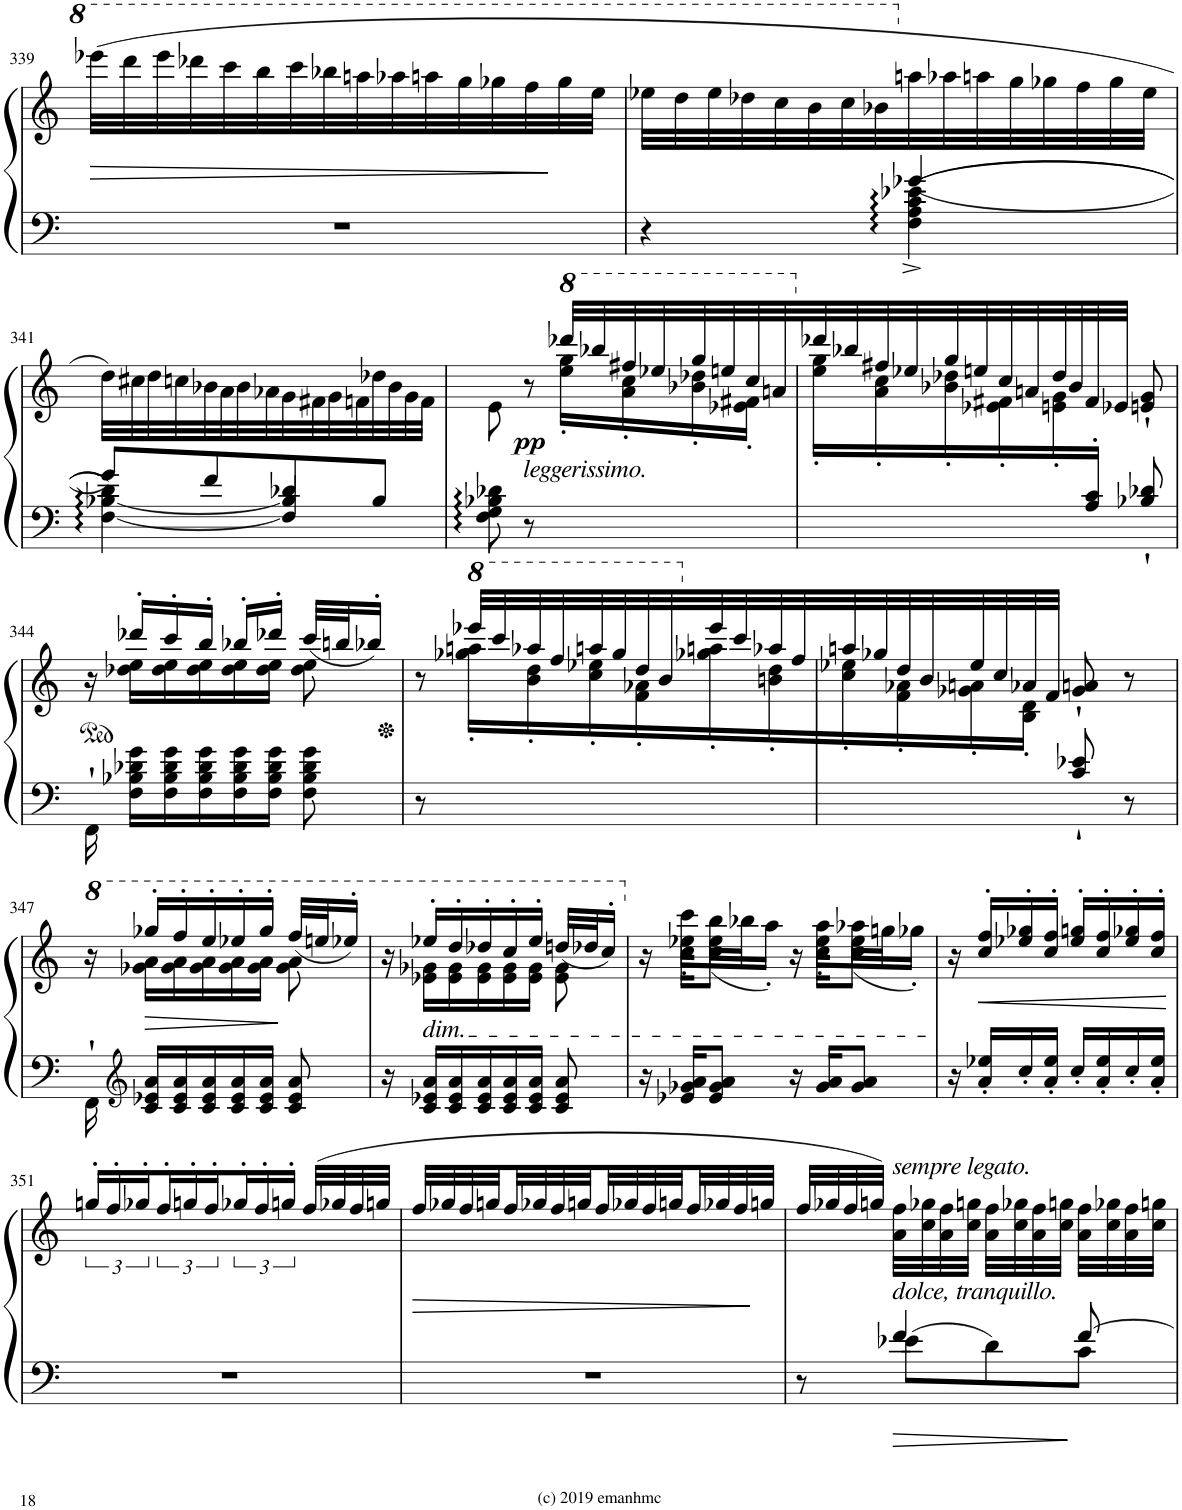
**kern	**kern	**dynam
*part1	*part1	*part1
*staff2	*staff1	*staff1/2
*I"Piano	*	*
*I'Pno.	*	*
!!LO:PB:g=z
*clefF4	*clefG2	*
*k[]	*k[]	*
*M2/4	*M2/4	*
=339	=339	=339
!	!	!LO:HP:b
2r	(32eeee-X\LLL	>
.	32dddd\	.
.	32eeee-\	.
.	32dddd-X\	.
.	32cccc\	.
.	32bbb\	.
.	32cccc\	.
.	32bbb-X\	.
.	32aaan\	.
.	32aaa-X\	.
.	32aaan\	.
.	32ggg\	.
.	32ggg-X\	.
.	32fff\	.
.	32ggg-\	]
.	32eee\JJJ	.
=340	=340	=340
*^	*	*
4r	4ryy	32eee-X\LLL	.
.	.	32ddd\	.
.	.	32eee-\	.
.	.	32ddd-X\	.
.	.	32ccc\	.
.	.	32bb\	.
.	.	32ccc\	.
.	.	32bb-X\	.
4F\^ 4A\^ 4c\^ 4e-X\^	4g-X/	32aan\	.
.	.	32aa-X\	.
.	.	32aan\	.
.	.	32gg\	.
.	.	32gg-X\	.
.	.	32ff\	.
.	.	32gg-\	.
.	.	32ee-\JJJ	.
!!LO:LB:g=z
=341	=341	=341	=341
[4F\ [4B-X\ 4d\	8g/L	32dd\LLL)	.
.	.	32cc#X\	.
.	.	32dd\	.
.	.	32ccn\	.
.	8f/	32b-X\	.
.	.	32a\	.
.	.	32b-\	.
.	.	32a-X\	.
4F/] 4B-/]	8d-X/	32g\	.
.	.	32f#X\	.
.	.	32g\	.
.	.	32fn\	.
.	8B-/J	32dd-X\	.
.	.	32b-\	.
.	.	32g\	.
.	.	32f\JJJ	.
*v	*v	*	*
=342	=342	=342
*	*^	*
8F\ 8G\ 8B-X\ 8d-X\	8e\	4ryy	.
!	!LO:TX:b:i:t=leggerissimo.	!	!
!	!	!	!LO:DY:b
8r	8r	.	pp
*	*8va	*	*
4ryy	32dddd-X/LLL	16eee\'< 16ggg\'<LL	.
.	32bbb-X/	.	.
.	32fff#X/	16aa\'< 16ccc\'<	.
.	32eee-X/	.	.
.	32ggg/	16bb-X\'< 16ddd-X\'<	.
.	32eeen/	.	.
.	32ccc/	16ee-X\'< 16ff#X\'<JJ	.
.	32aan/	.	.
=343	=343	=343	=343
*	*X8va	*	*
16ryy	32ddd-X/	16ee\'< 16gg\'<LL	.
.	32bb-X/	.	.
.	32ff#X/	16a\'< 16cc\'<	.
.	32ee-X/	.	.
.	32gg/	16b-X\'< 16dd-X\'<	.
.	32een/	.	.
.	32cc/	16e-X\'< 16f#X\'<	.
.	32an/	.	.
.	32dd-/	16en\'< 16g\'<	.
.	32b-/	.	.
16A/'> 16c/'>JJ	32f#/	8.ryy	.
.	32e-X/JJJ	.	.
8B-X/` 8d-X/`	8en/` 8g/`	.	.
!!LO:LB:g=z	!!
=344	=344	=344	=344
*	*ped	*	*
16FF`\	16r	16ryy	.
16F\ 16B-X\ 16d-X\ 16g\LL	16dd-X\ 16ee\LL	16ddd-X'/LL	.
16F\ 16B-\ 16d-\ 16g\	16dd-\ 16ee\	16ccc'/	.
16F\ 16B-\ 16d-\ 16g\	16dd-\ 16ee\	16bb'/JJ	.
16F\ 16B-\ 16d-\ 16g\	16dd-\ 16ee\	16bb-X'/LL	.
16F\ 16B-\ 16d-\ 16g\JJ	16dd-\ 16ee\JJ	16ddd-X'/JJ	.
8F\ 8B-\ 8d-\ 8g\	8dd-\ 8ee\	(32ccc/LLL	.
.	.	32bbn/J	.
.	.	16bb-X'/JJ)	.
=345	=345	=345	=345
*	*Xped	*	*
8r	8r	8ryy	.
*	*8va	*	*
4.ryy	32eeee-X/LLL	16ggg-X\'< 16aaan\'<LL	.
.	32cccc/	.	.
.	32aaa-X/	16bb\'< 16ddd\'<	.
.	32fff/	.	.
.	32aaan/	16ccc\'< 16eee-X\'<	.
.	32ggg-/	.	.
.	32ddd/	16ff\'< 16aa-X\'<	.
.	32bb/	.	.
*	*X8va	*	*
.	32eee-/	16gg-X\'< 16aan\'<	.
.	32ccc/	.	.
.	32aa-X/	16bn\'< 16dd\'<	.
.	32ff/	.	.
=346	=346	=346	=346
4ryy	32aan/	16cc\'< 16ee-X\'<	.
.	32gg-X/	.	.
.	32dd/	16f\'< 16a-X\'<	.
.	32b/	.	.
.	32ee-/	16g-X\'< 16an\'<	.
.	32cc/	.	.
.	32a-X/	16B\'< 16d\'<JJ	.
.	32f/JJJ	.	.
8c/` 8e-X/`	8g-/` 8an/`	4ryy	.
8r	8r	.	.
!!LO:LB:g=z	!!
=347	=347	=347	=347
*	*8va	*	*
16FF`\	16r	16ryy	.
*clefG2	*	*	*
!	!	!	!LO:HP:b
16c/ 16e-X/ 16a/LL	16gg-X\ 16aa\LL	16ggg-X'/LL	>
16c/ 16e-/ 16a/	16gg-\ 16aa\	16fff'/	.
16c/ 16e-/ 16a/	16gg-\ 16aa\	16eee'/	.
16c/ 16e-/ 16a/	16gg-\ 16aa\	16eee-X'/	.
16c/ 16e-/ 16a/JJ	16gg-\ 16aa\JJ	16ggg-'/JJ	.
8c/ 8e-/ 8a/	8gg-\ 8aa\	(32fff/LLL	]
.	.	32eeen/J	.
.	.	16eee-X'/JJ)	.
=348	=348	=348	=348
16r	16r	16ryy	.
!	!LO:TX:b:i:t=dim.	!	!
16c/ 16e-X/ 16a/LL	16ee-X\ 16gg-X\LL	16eee-X'/LL	.
16c/ 16e-/ 16a/	16ee-\ 16gg-\	16ddd'/	.
16c/ 16e-/ 16a/	16ee-\ 16gg-\	16ddd-X'/	.
16c/ 16e-/ 16a/	16ee-\ 16gg-\	16ccc'/	.
16c/ 16e-/ 16a/JJ	16ee-\ 16gg-\JJ	16eee-'/JJ	.
8c/ 8e-/ 8a/	8ee-\ 8gg-\	(32dddn/LLL	.
.	.	32ddd-X/J	.
.	.	16ccc'/JJ)	.
=349	=349	=349	=349
*	*X8va	*	*
16r	16r	16ryy	.
16e-X/ 16g-X/ 16a/KL	16cc\ 16ee-X\KL	16ccc'\LL	.
8e-/ 8g-/ 8a/J	8cc\ 8ee-\J	(32bb\L	.
.	.	32bb-X\J	.
.	.	16aa'\JJ)	.
16r	16r	16ryy	.
16g-/ 16a/KL	16cc\ 16ee-\KL	16aa'\LL	.
8g-/ 8a/J	8cc\ 8ee-\J	(32aa-X\L	.
.	.	32ggn\J	.
.	.	16gg-X'\JJ)	.
*	*v	*v	*
=350	=350	=350
16r	16r	.
!	!	!LO:HP:b
16a/' 16ee-X/'LL	16cc/'> 16ff/'>LL	<
16cc'/	16ee-X/'> 16gg-X/'>	.
16a/' 16ee-/'JJ	16cc/'> 16ff/'>JJ	.
16cc'/LL	16ee-/'> 16ggn/'>LL	.
16a/' 16ee-/'	16cc/'> 16ff/'>	.
16cc'/	16ee-/'> 16gg-X/'>	.
16a/' 16ee-/'JJ	16cc/'> 16ff/'>JJ	.
.	.	[
!!LO:LB:g=z
=351	=351	=351
*clefF4	*	*
2r	24ggn'>/LL	.
.	24ff'>/	.
.	24gg-X'>/	.
.	24ff'>/	.
.	24ggn'>/	.
.	24ff'>/J	.
.	24gg-X'>/L	.
.	24ff'>/	.
.	24ggn'>/JJ	.
.	(>32ff/LLL	.
.	32gg-X/	.
.	32ff/	.
.	32ggn/JJJ	.
=352	=352	=352
!	!	!LO:HP:b
2r	32ff/LLL	>
.	32gg-X/	.
.	32ff/	.
.	32ggn/JJ	.
.	32ff/LL	.
.	32gg-X/	.
.	32ff/	.
.	32ggn/JJ	.
.	32ff/LL	.
.	32gg-X/	.
.	32ff/	.
.	32ggn/JJ	.
.	32ff/LL	.
.	32gg-X/	.
.	32ff/	.
.	32ggn/JJJ	]
=353	=353	=353
*^	*	*
8r	8ryy	32ff/LLL	.
.	.	32gg-X/	.
.	.	32ff/	.
.	.	32ggn/JJJ)	.
!	!	!LO:TX:a:i:t=sempre legato.	!
!	!	!LO:TX:b:i:t=dolce, tranquillo.	!
8e-X\L	4f/	32a\ 32ff\LLL	.
.	.	32cc\ 32gg-X\	.
.	.	32a\ 32ff\	.
.	.	32cc\ 32ggn\JJJ	.
8d\	.	32a\ 32ff\LLL	.
.	.	32cc\ 32gg-X\	.
.	.	32a\ 32ff\	.
.	.	32cc\ 32ggn\JJJ	.
8c\J	[8f/	32a\ 32ff\LLL	.
.	.	32cc\ 32gg-X\	.
.	.	32a\ 32ff\	.
.	.	32cc\ 32ggn\JJJ	.
*v	*v	*	*
=	=	=
*-	*-	*-
